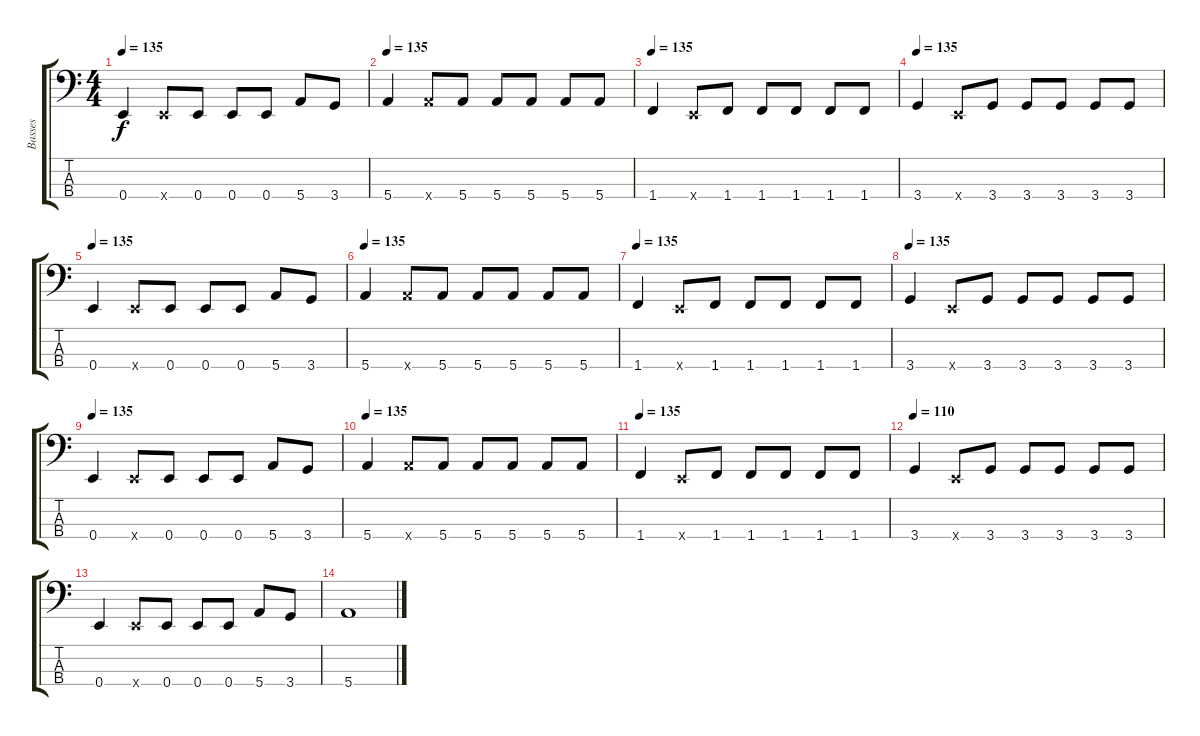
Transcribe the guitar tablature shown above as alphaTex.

\track ("Basses" "Basses") {instrument electricbassfinger}
\staff {score tabs}
\tuning (G2 D2 A1 E1) {hide}
\ts (4 4)
\tempo 135
\clef f4
\ks c
0.4.4{dy f} 0.4{x}.8 0.4.8 0.4.8 0.4.8 5.4.8 3.4.8 |
\tempo 135
5.4.4 5.4{x}.8 5.4.8 5.4.8 5.4.8 5.4.8 5.4.8 |
\tempo 135
1.4.4 0.4{x}.8 1.4.8 1.4.8 1.4.8 1.4.8 1.4.8 |
\tempo 135
3.4.4 0.4{x}.8 3.4.8 3.4.8 3.4.8 3.4.8 3.4.8 |
\tempo 135
0.4.4 0.4{x}.8 0.4.8 0.4.8 0.4.8 5.4.8 3.4.8 |
\tempo 135
5.4.4 5.4{x}.8 5.4.8 5.4.8 5.4.8 5.4.8 5.4.8 |
\tempo 135
1.4.4 0.4{x}.8 1.4.8 1.4.8 1.4.8 1.4.8 1.4.8 |
\tempo 135
3.4.4 0.4{x}.8 3.4.8 3.4.8 3.4.8 3.4.8 3.4.8 |
\tempo 135
0.4.4 0.4{x}.8 0.4.8 0.4.8 0.4.8 5.4.8 3.4.8 |
\tempo 135
5.4.4 5.4{x}.8 5.4.8 5.4.8 5.4.8 5.4.8 5.4.8 |
\tempo 135
1.4.4 0.4{x}.8 1.4.8 1.4.8 1.4.8 1.4.8 1.4.8 |
\tempo 110
3.4.4 0.4{x}.8 3.4.8 3.4.8 3.4.8 3.4.8 3.4.8 |
0.4.4 0.4{x}.8 0.4.8 0.4.8 0.4.8 5.4.8 3.4.8 |
5.4.1
